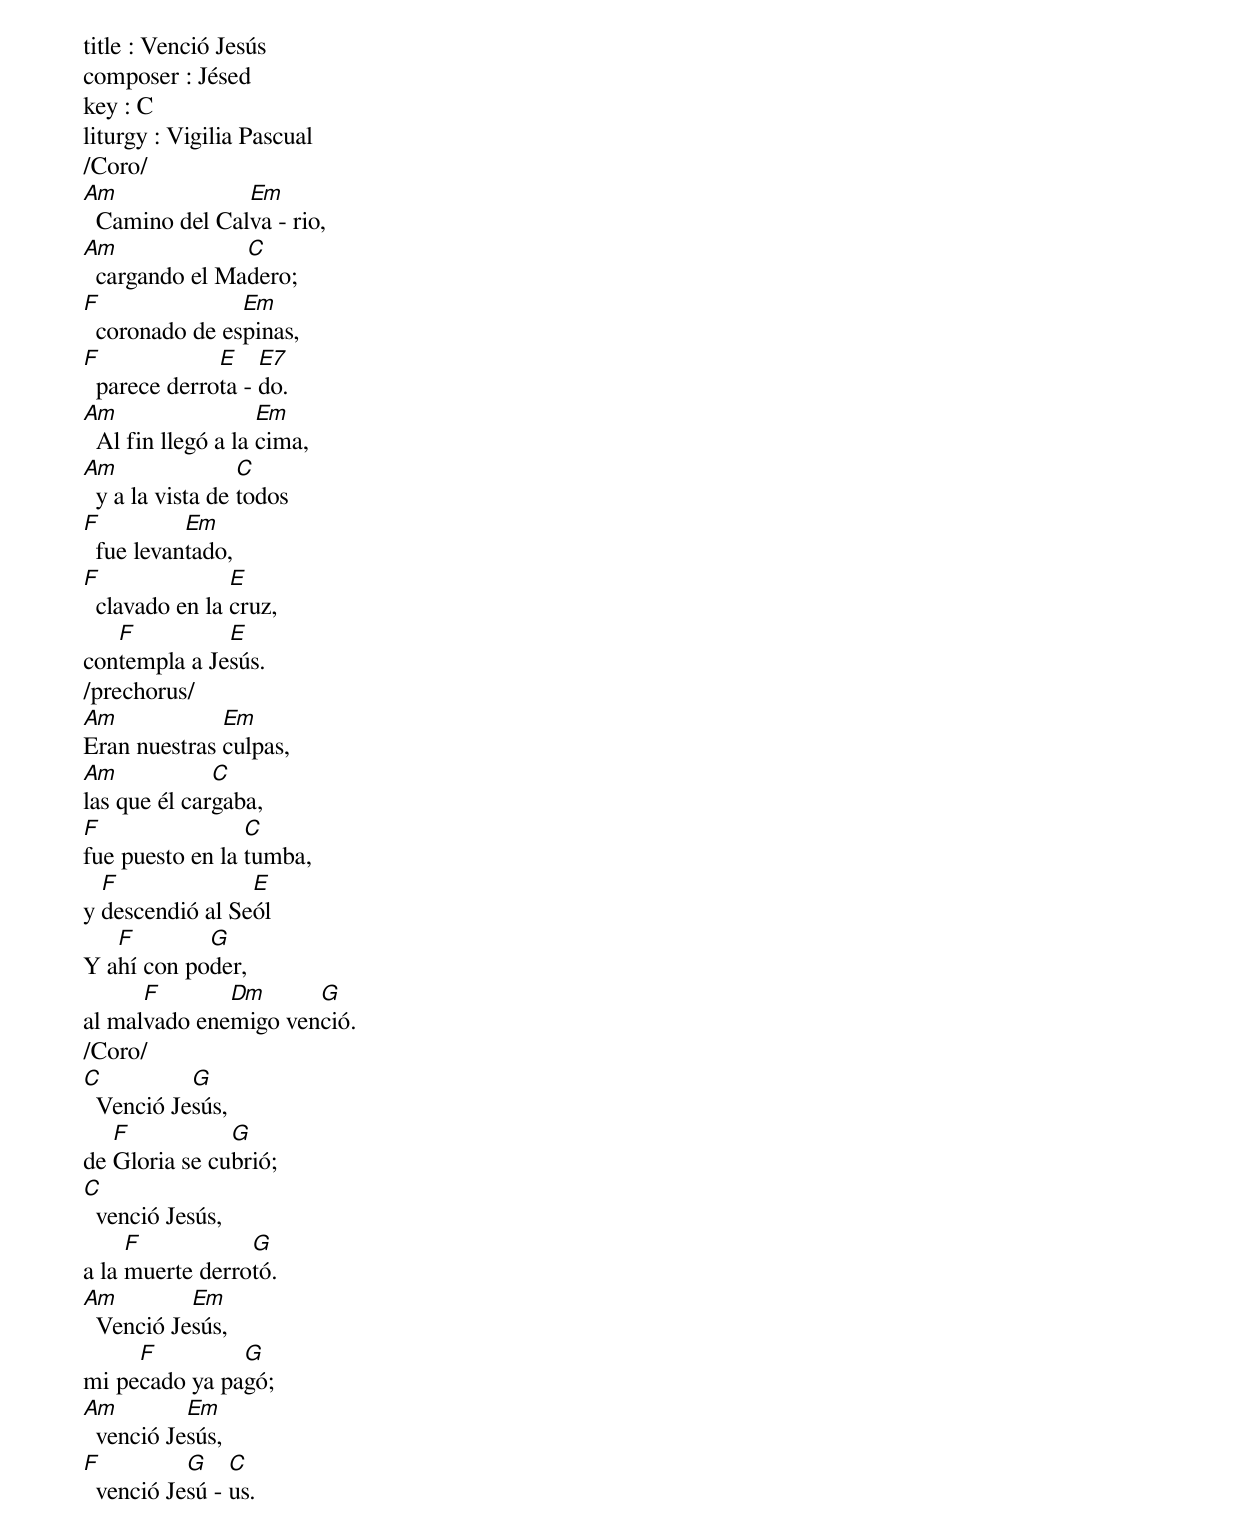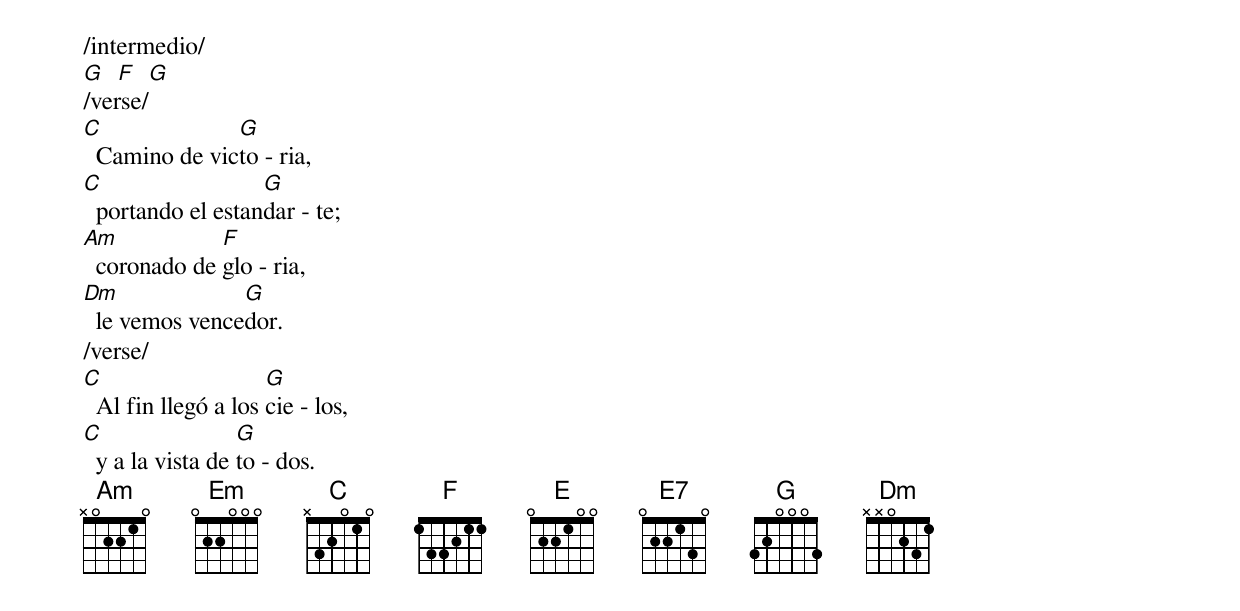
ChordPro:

title : Venció Jesús
composer : Jésed
key : C
liturgy : Vigilia Pascual
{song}
/Coro/
[Am]  Camino del Cal[Em]va - rio,
[Am]  cargando el Ma[C]dero;
[F]  coronado de es[Em]pinas,
[F]  parece derro[E]ta - [E7]do.
[Am]  Al fin llegó a la [Em]cima,
[Am]  y a la vista de [C]todos
[F]  fue levan[Em]tado,
[F]  clavado en la [E]cruz,
con[F]templa a Je[E]sús.
/prechorus/
[Am]Eran nuestras [Em]culpas,
[Am]las que él car[C]gaba,
[F]fue puesto en la [C]tumba,
y [F]descendió al Se[E]ól
Y a[F]hí con po[G]der,
al mal[F]vado ene[Dm]migo ven[G]ció.
/Coro/
[C]  Venció Je[G]sús,
de [F]Gloria se cu[G]brió;
[C]  venció Jesús,
a la [F]muerte derro[G]tó.
[Am]  Venció Je[Em]sús,
mi pe[F]cado ya pa[G]gó;
[Am]  venció Je[Em]sús,
[F]  venció Je[G]sú - [C]us.
/intermedio/
[G]  [F]  [G]
/verse/
[C]  Camino de vic[G]to - ria,
[C]  portando el estan[G]dar - te;
[Am]  coronado de [F]glo - ria,
[Dm]  le vemos vence[G]dor.
/verse/
[C]  Al fin llegó a los [G]cie - los,
[C]  y a la vista de [G]to - dos.
